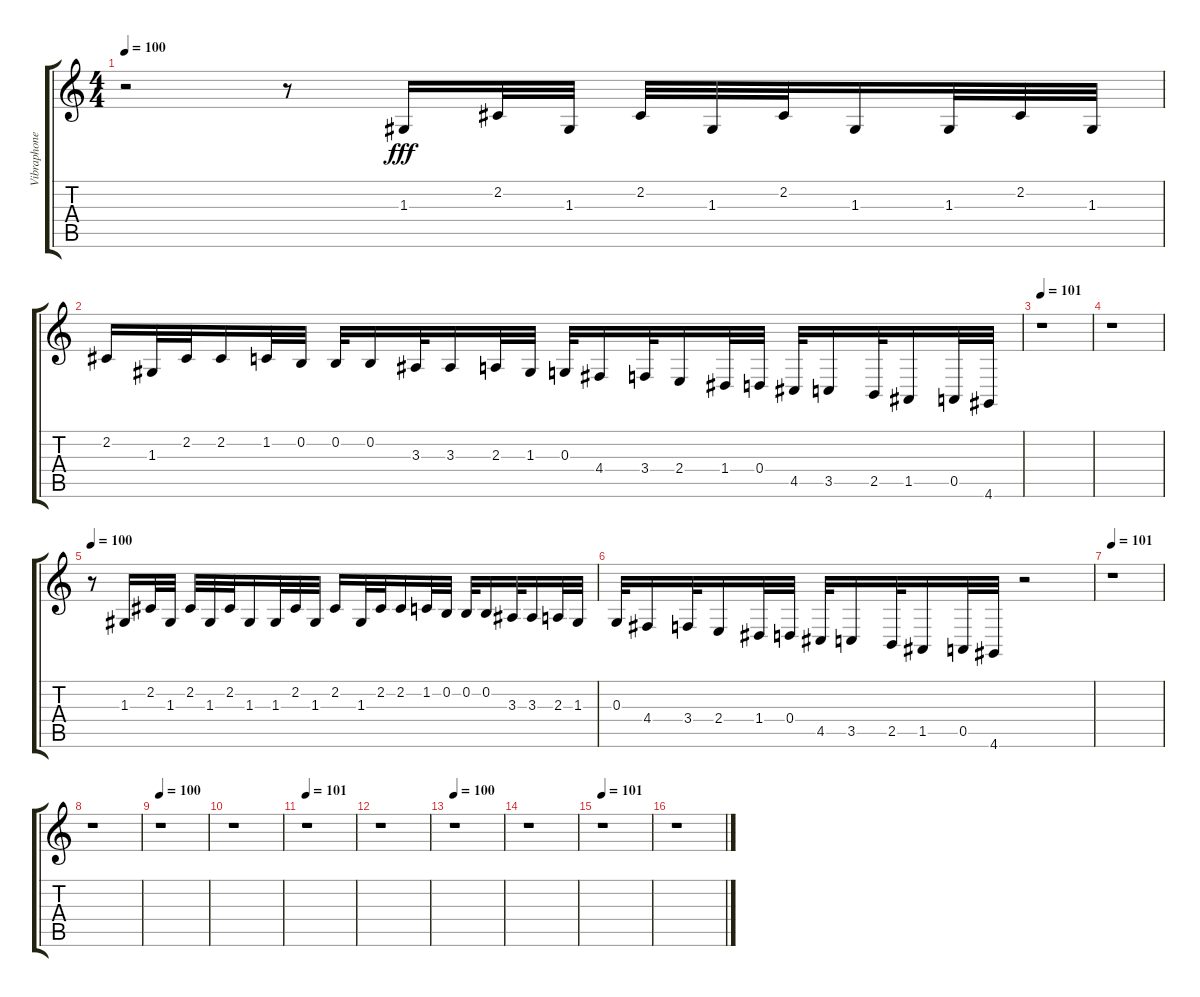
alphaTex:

\track ("Vibraphone" "Vibraphone") {instrument vibraphone}
\staff {score tabs}
\tuning (E4 B3 G3 D3 A2 E2) {hide}
\ts (4 4)
\tempo 100
\clef g2
\ks c
r.2{dy fff} r.8 1.3.16 2.2.32 1.3.32 2.2.32 1.3.32 2.2.32 1.3.16 1.3.32 2.2.32 1.3.32 |
2.2.16 1.3.32 2.2.32 2.2.16 1.2.32 0.2.32 0.2.32 0.2.16 3.3.32 3.3.16 2.3.32 1.3.32 0.3.32 4.4.16 3.4.32 2.4.16 1.4.32 0.4.32 4.5.32 3.5.16 2.5.32 1.5.16 0.5.32 4.6.32 |
\tempo 101
r.1 |
r.1 |
\tempo 100
r.8 1.3.16 2.2.32 1.3.32 2.2.32 1.3.32 2.2.32 1.3.16 1.3.32 2.2.32 1.3.32 2.2.16 1.3.32 2.2.32 2.2.16 1.2.32 0.2.32 0.2.32 0.2.16 3.3.32 3.3.16 2.3.32 1.3.32 |
0.3.32 4.4.16 3.4.32 2.4.16 1.4.32 0.4.32 4.5.32 3.5.16 2.5.32 1.5.16 0.5.32 4.6.32 r.2 |
\tempo 101
r.1 |
r.1 |
\tempo 100
r.1 |
r.1 |
\tempo 101
r.1 |
r.1 |
\tempo 100
r.1 |
r.1 |
\tempo 101
r.1 |
r.1
